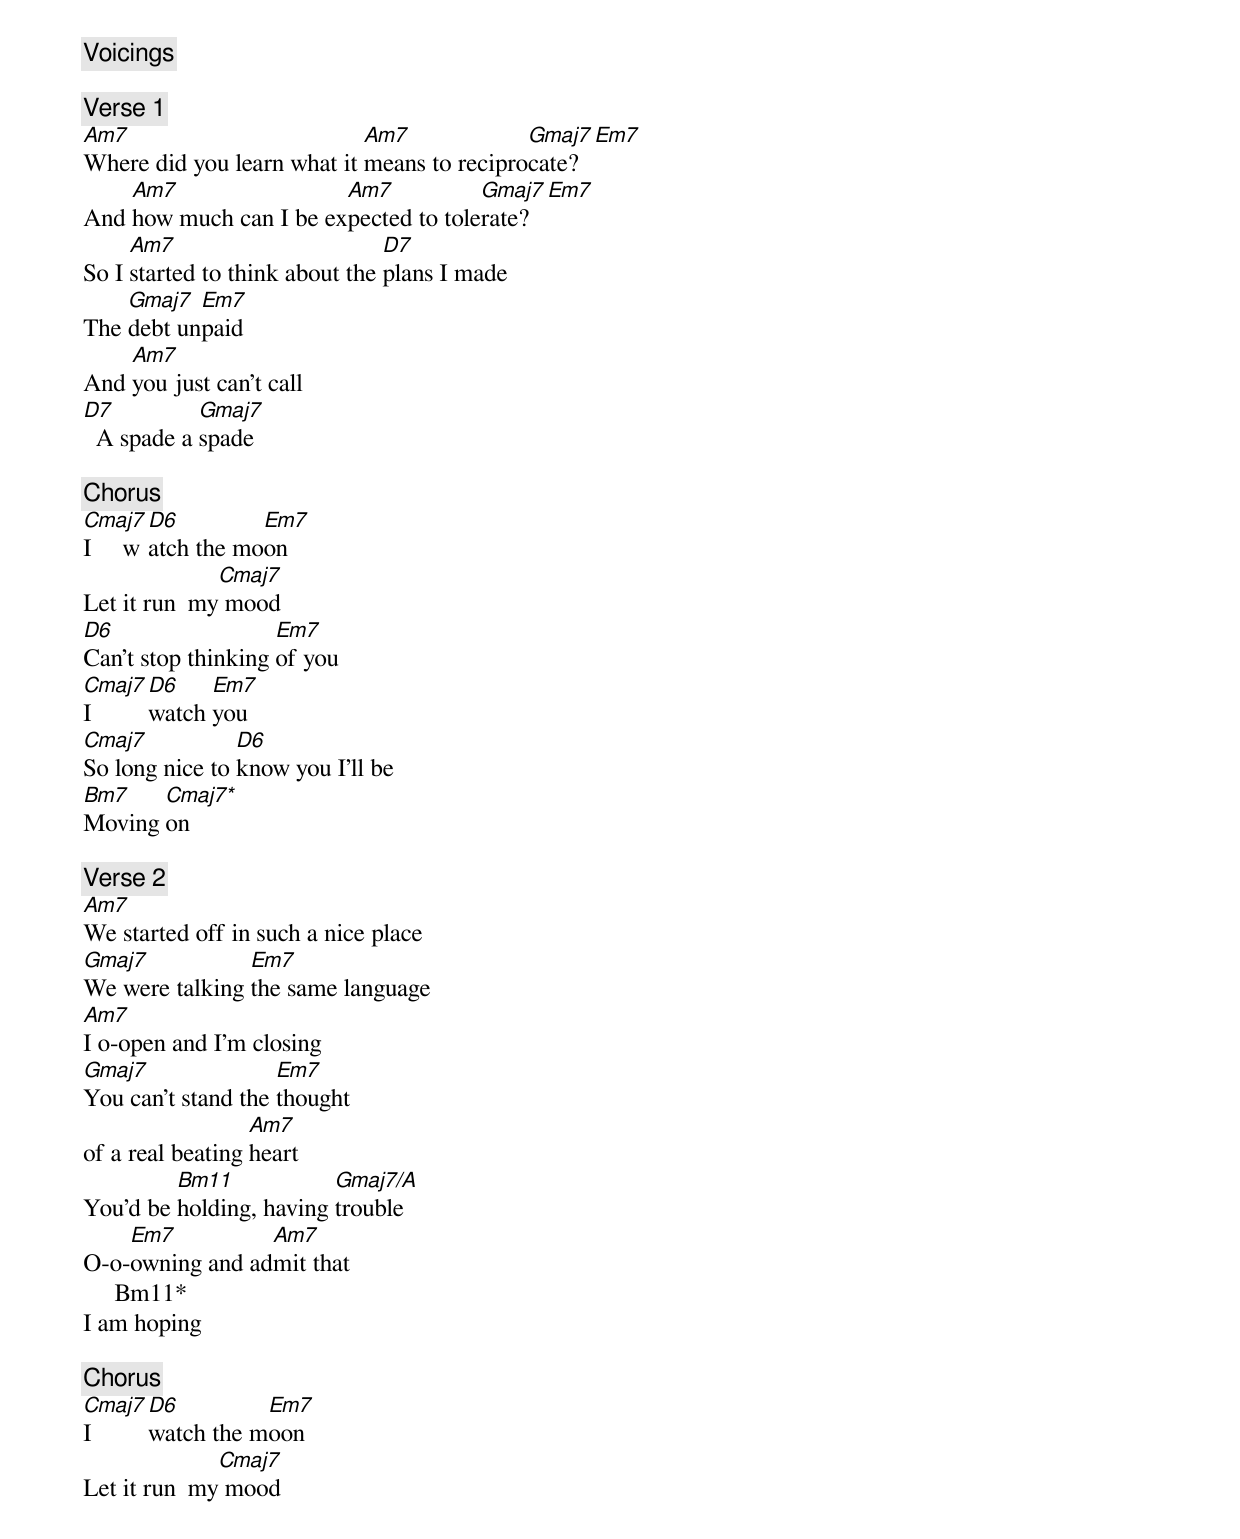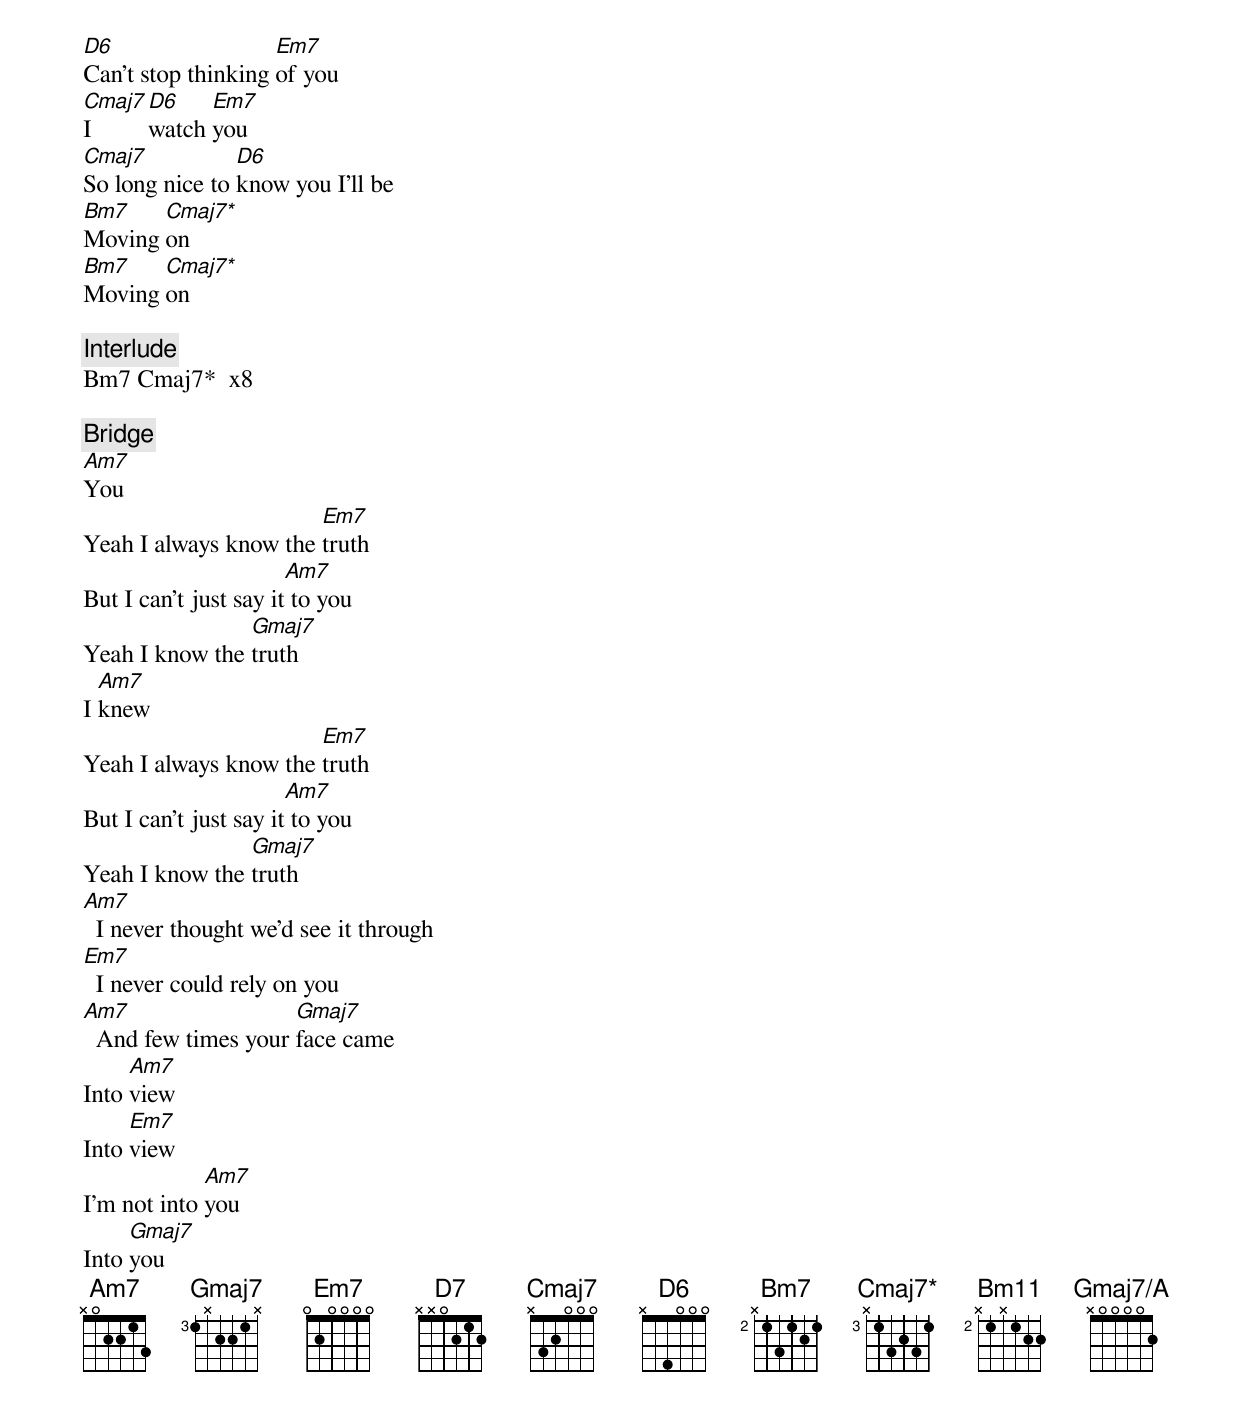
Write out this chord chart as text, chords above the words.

[Voicings]
Am7     5x55(5)0
Gmaj7   3x443x
Em7     020000
Cmaj7   x32000
Cmaj7*  x35453
D6      x54000
Bm11    x2x233
Bm11*   x2x232
Gmaj7/A x00002

[Verse 1]
Am7                         Am7             Gmaj7   Em7
Where did you learn what it means to reciprocate?
    Am7                 Am7           Gmaj7   Em7
And how much can I be expected to tolerate?
     Am7                        D7
So I started to think about the plans I made
    Gmaj7  Em7
The debt unpaid
    Am7
And you just can't call
D7          Gmaj7
  A spade a spade

[Chorus]
Cmaj7  D6         Em7
I     watch the moon
              Cmaj7
Let it run  my mood
D6                  Em7
Can’t stop thinking of you
Cmaj7  D6    Em7
I      watch you
Cmaj7           D6
So long nice to know you I'll be
Bm7    Cmaj7*
Moving on

[Verse 2]
Am7
We started off in such a nice place
Gmaj7           Em7
We were talking the same language
Am7
I o-open and I'm closing
Gmaj7               Em7
You can’t stand the thought
                  Am7
of a real beating heart
         Bm11            Gmaj7/A
You'd be holding, having trouble
    Em7          Am7
O-o-owning and admit that
     Bm11*
I am hoping

[Chorus]
Cmaj7  D6         Em7
I      watch the moon
              Cmaj7
Let it run  my mood
D6                  Em7
Can’t stop thinking of you
Cmaj7  D6    Em7
I      watch you
Cmaj7           D6
So long nice to know you I'll be
Bm7    Cmaj7*
Moving on
Bm7    Cmaj7*
Moving on

[Interlude]
Bm7 Cmaj7*  x8

[Bridge]
Am7
You
                       Em7
Yeah I always know the truth
                       Am7
But I can't just say it to you
                Gmaj7
Yeah I know the truth
  Am7
I knew
                       Em7
Yeah I always know the truth
                       Am7
But I can't just say it to you
                Gmaj7
Yeah I know the truth
Am7
  I never thought we'd see it through
Em7
  I never could rely on you
Am7                  Gmaj7
  And few times your face came
     Am7
Into view
     Em7
Into view
             Am7
I'm not into you
     Gmaj7
Into you
